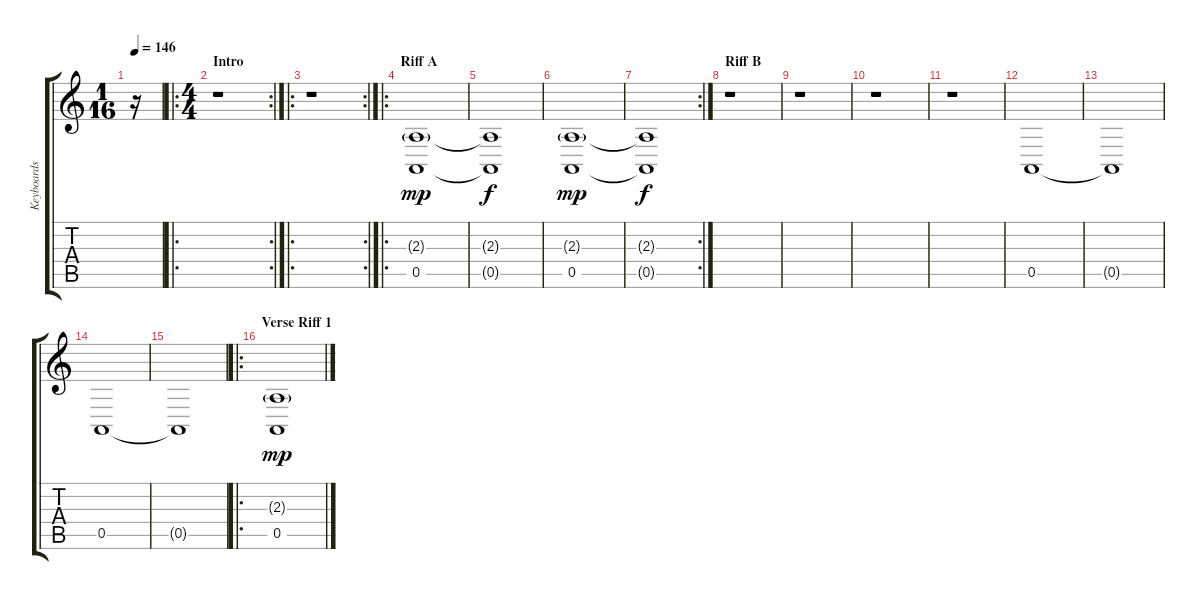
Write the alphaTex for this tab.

\track ("Keyboards" "Keyboards") {instrument stringensemble1}
\staff {score tabs}
\tuning (E4 B3 G3 D3 A2 E2) {hide}
\ts (1 16)
\tempo 146
\clef g2
\ks c
r.16{dy mp instrument stringensemble1} |
\ro
\rc 2
\ts (4 4)
\section ("" "Intro")
r.1 |
\ro
\rc 2
r.1 |
\ro
\section ("" "Riff A")
(2.3{g} 0.5).1 |
(2.3{t} 0.5{t}).1{dy f} |
(2.3{g} 0.5).1{dy mp} |
\rc 2
(2.3{t} 0.5{t}).1{dy f} |
\section ("" "Riff B")
r.1 |
r.1 |
r.1 |
r.1 |
0.5.1 |
0.5{t}.1 |
0.5.1 |
0.5{t}.1 |
\ro
\section ("" "Verse Riff 1")
(2.3{g} 0.5).1{dy mp}
